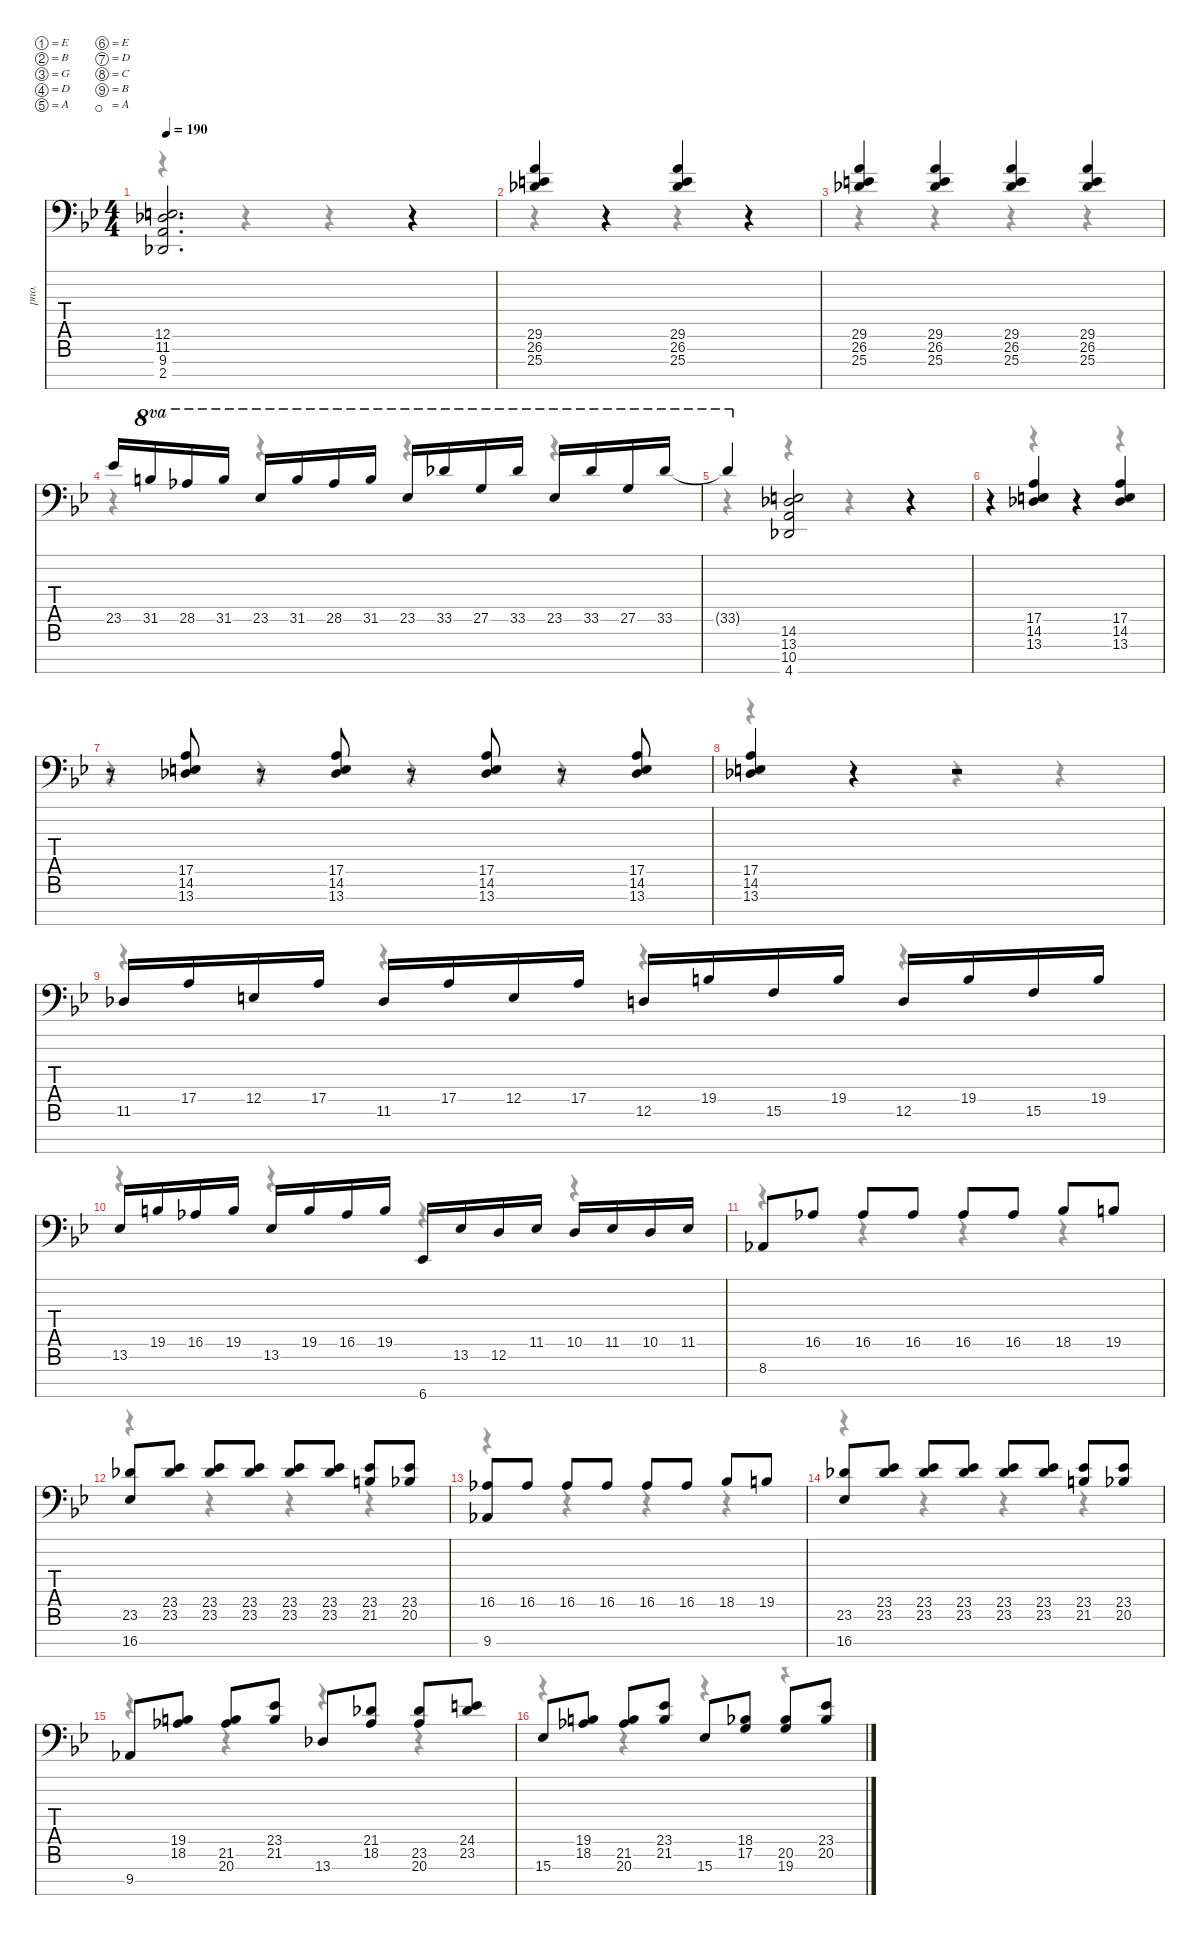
\defaultSystemsLayout 4
\hideDynamics
\bracketExtendMode nobrackets
\otherSystemsTrackNameOrientation horizontal
\track ("Left Hand" "pno.") {solo instrument acousticgrandpiano}
\staff {score tabs}
\tuning (E4 B3 G3 D3 A2 E2 D2 C2 B1 A1)
\voice
\ts (4 4)
\tempo 190
\clef f4
\ks bb
(12.6{acc forcenatural} 11.7{acc b} 9.8{acc forcenatural} 2.9{acc b}).2{d dy f beam Up} r.4{beam Up} |
(29.6{acc forcenatural} 26.7{acc forcenatural} 25.8{acc b}).4{beam Up} r.4{beam Up} (29.6{acc forcenatural} 26.7{acc forcenatural} 25.8{acc b}).4{beam Up} r.4{beam Up} |
(29.6{acc forcenatural} 26.7{acc forcenatural} 25.8{acc b}).4{beam Up} (29.6{acc forcenatural} 26.7{acc forcenatural} 25.8{acc b}).4{beam Up} (29.6{acc forcenatural} 26.7{acc forcenatural} 25.8{acc b}).4{beam Up} (29.6{acc forcenatural} 26.7{acc forcenatural} 25.8{acc b}).4{beam Up} |
23.6{acc b}.16{beam Up} 31.6{acc forcenatural}.16{ot 8va beam Up} 28.6{acc b}.16{ot 8va beam Up} 31.6{acc forcenatural}.16{ot 8va beam Up} 23.6{acc b}.16{ot 8va beam Up} 31.6{acc forcenatural}.16{ot 8va beam Up} 28.6{acc b}.16{ot 8va beam Up} 31.6{acc forcenatural}.16{ot 8va beam Up} 23.6{acc b}.16{ot 8va beam Up} 33.6{acc b}.16{ot 8va beam Up} 27.6{acc forcenatural}.16{ot 8va beam Up} 33.6{acc b}.16{ot 8va beam Up} 23.6{acc b}.16{ot 8va beam Up} 33.6{acc b}.16{ot 8va beam Up} 27.6{acc forcenatural}.16{ot 8va beam Up} 33.6{acc b}.16{ot 8va beam Up} |
33.6{t acc b}.4{ot 8va beam Up} (14.7{acc forcenatural} 13.8{acc b} 10.9{acc forcenatural} 4.10{acc b}).2{beam Up} r.4{beam Up} |
r.4{beam Up} (17.6{acc forcenatural} 14.7{acc forcenatural} 13.8{acc b}).4{beam Up} r.4{beam Up} (17.6{acc forcenatural} 14.7{acc forcenatural} 13.8{acc b}).4{beam Up} |
r.8{beam Up} (17.6{acc forcenatural} 14.7{acc forcenatural} 13.8{acc b}).8{beam Up} r.8{beam Up} (17.6{acc forcenatural} 14.7{acc forcenatural} 13.8{acc b}).8{beam Up} r.8{beam Up} (17.6{acc forcenatural} 14.7{acc forcenatural} 13.8{acc b}).8{beam Up} r.8{beam Up} (17.6{acc forcenatural} 14.7{acc forcenatural} 13.8{acc b}).8{beam Up} |
(17.6{acc forcenatural} 14.7{acc forcenatural} 13.8{acc b}).4{beam Up} r.4{beam Up} r.2{beam Up} |
11.7{acc b}.16{beam Up} 17.6{acc forcenatural}.16{beam Up} 12.6{acc forcenatural}.16{beam Up} 17.6{acc forcenatural}.16{beam Up} 11.7{acc b}.16{beam Up} 17.6{acc forcenatural}.16{beam Up} 12.6{acc forcenatural}.16{beam Up} 17.6{acc forcenatural}.16{beam Up} 12.7{acc forcenatural}.16{beam Up} 19.6{acc forcenatural}.16{beam Up} 15.7{acc forcenatural}.16{beam Up} 19.6{acc forcenatural}.16{beam Up} 12.7{acc forcenatural}.16{beam Up} 19.6{acc forcenatural}.16{beam Up} 15.7{acc forcenatural}.16{beam Up} 19.6{acc forcenatural}.16{beam Up} |
13.7{acc b}.16{beam Up} 19.6{acc forcenatural}.16{beam Up} 16.6{acc b}.16{beam Up} 19.6{acc forcenatural}.16{beam Up} 13.7{acc b}.16{beam Up} 19.6{acc forcenatural}.16{beam Up} 16.6{acc b}.16{beam Up} 19.6{acc forcenatural}.16{beam Up} 6.10{acc b}.16{beam Up} 13.7{acc b}.16{beam Up} 12.7{acc forcenatural}.16{beam Up} 11.6{acc b}.16{beam Up} 10.6{acc forcenatural}.16{beam Up} 11.6{acc b}.16{beam Up} 10.6{acc forcenatural}.16{beam Up} 11.6{acc b}.16{beam Up} |
8.8{acc b}.8{beam Up} 16.6{acc b}.8{beam Up} 16.6{acc b}.8{beam Up} 16.6{acc b}.8{beam Up} 16.6{acc b}.8{beam Up} 16.6{acc b}.8{beam Up} 18.6{acc b}.8{beam Up} 19.6{acc forcenatural}.8{beam Up} |
(23.7{acc b} 16.9{acc b}).8{beam Up} (23.6{acc b} 23.7{acc b}).8{beam Up} (23.6{acc b} 23.7{acc b}).8{beam Up} (23.6{acc b} 23.7{acc b}).8{beam Up} (23.6{acc b} 23.7{acc b}).8{beam Up} (23.6{acc b} 23.7{acc b}).8{beam Up} (23.6{acc b} 21.7{acc forcenatural}).8{beam Up} (23.6{acc b} 20.7{acc b}).8{beam Up} |
(16.6{acc b} 9.9{acc b}).8{beam Up} 16.6{acc b}.8{beam Up} 16.6{acc b}.8{beam Up} 16.6{acc b}.8{beam Up} 16.6{acc b}.8{beam Up} 16.6{acc b}.8{beam Up} 18.6{acc b}.8{beam Up} 19.6{acc forcenatural}.8{beam Up} |
(23.7{acc b} 16.9{acc b}).8{beam Up} (23.6{acc b} 23.7{acc b}).8{beam Up} (23.6{acc b} 23.7{acc b}).8{beam Up} (23.6{acc b} 23.7{acc b}).8{beam Up} (23.6{acc b} 23.7{acc b}).8{beam Up} (23.6{acc b} 23.7{acc b}).8{beam Up} (23.6{acc b} 21.7{acc forcenatural}).8{beam Up} (23.6{acc b} 20.7{acc b}).8{beam Up} |
9.9{acc b}.8{beam Up} (19.6{acc forcenatural} 18.7{acc b}).8{beam Up} (21.7{acc forcenatural} 20.8{acc b}).8{beam Up} (23.6{acc b} 21.7{acc forcenatural}).8{beam Up} 13.8{acc b}.8{beam Up} (21.6{acc b} 18.7{acc b}).8{beam Up} (23.7{acc b} 20.8{acc b}).8{beam Up} (24.6{acc forcenatural} 23.7{acc b}).8{beam Up} |
15.8{acc b}.8{beam Up} (19.6{acc forcenatural} 18.7{acc b}).8{beam Up} (21.7{acc forcenatural} 20.8{acc b}).8{beam Up} (23.6{acc b} 21.7{acc forcenatural}).8{beam Up} 15.8{acc b}.8{beam Up} (18.6{acc b} 17.7{acc forcenatural}).8{beam Up} (20.7{acc b} 19.8{acc forcenatural}).8{beam Up} (23.6{acc b} 20.7{acc b}).8{beam Up}
\voice
\clef f4
\ottava regular
\simile none
\ks bb
r.4{dy mf beam Down} r.4{beam Down} r.4{beam Down} r.4{beam Down} |
r.4{beam Down} r.4{beam Down} r.4{beam Down} r.4{beam Down} |
r.4{beam Down} r.4{beam Down} r.4{beam Down} r.4{beam Down} |
r.4{beam Down} r.4{beam Down} r.4{beam Down} r.4{beam Down} |
r.4{beam Down} r.4{beam Down} r.4{beam Down} r.4{beam Down} |
r.4{beam Down} r.4{beam Down} r.4{beam Down} r.4{beam Down} |
r.4{beam Down} r.4{beam Down} r.4{beam Down} r.4{beam Down} |
r.4{beam Down} r.4{beam Down} r.4{beam Down} r.4{beam Down} |
r.4{beam Down} r.4{beam Down} r.4{beam Down} r.4{beam Down} |
r.4{beam Down} r.4{beam Down} r.4{beam Down} r.4{beam Down} |
r.4{beam Down} r.4{beam Down} r.4{beam Down} r.4{beam Down} |
r.4{beam Down} r.4{beam Down} r.4{beam Down} r.4{beam Down} |
r.4{beam Down} r.4{beam Down} r.4{beam Down} r.4{beam Down} |
r.4{beam Down} r.4{beam Down} r.4{beam Down} r.4{beam Down} |
r.4{beam Down} r.4{beam Down} r.4{beam Down} r.4{beam Down} |
r.4{beam Down} r.4{beam Down} r.4{beam Down} r.4{beam Down}
